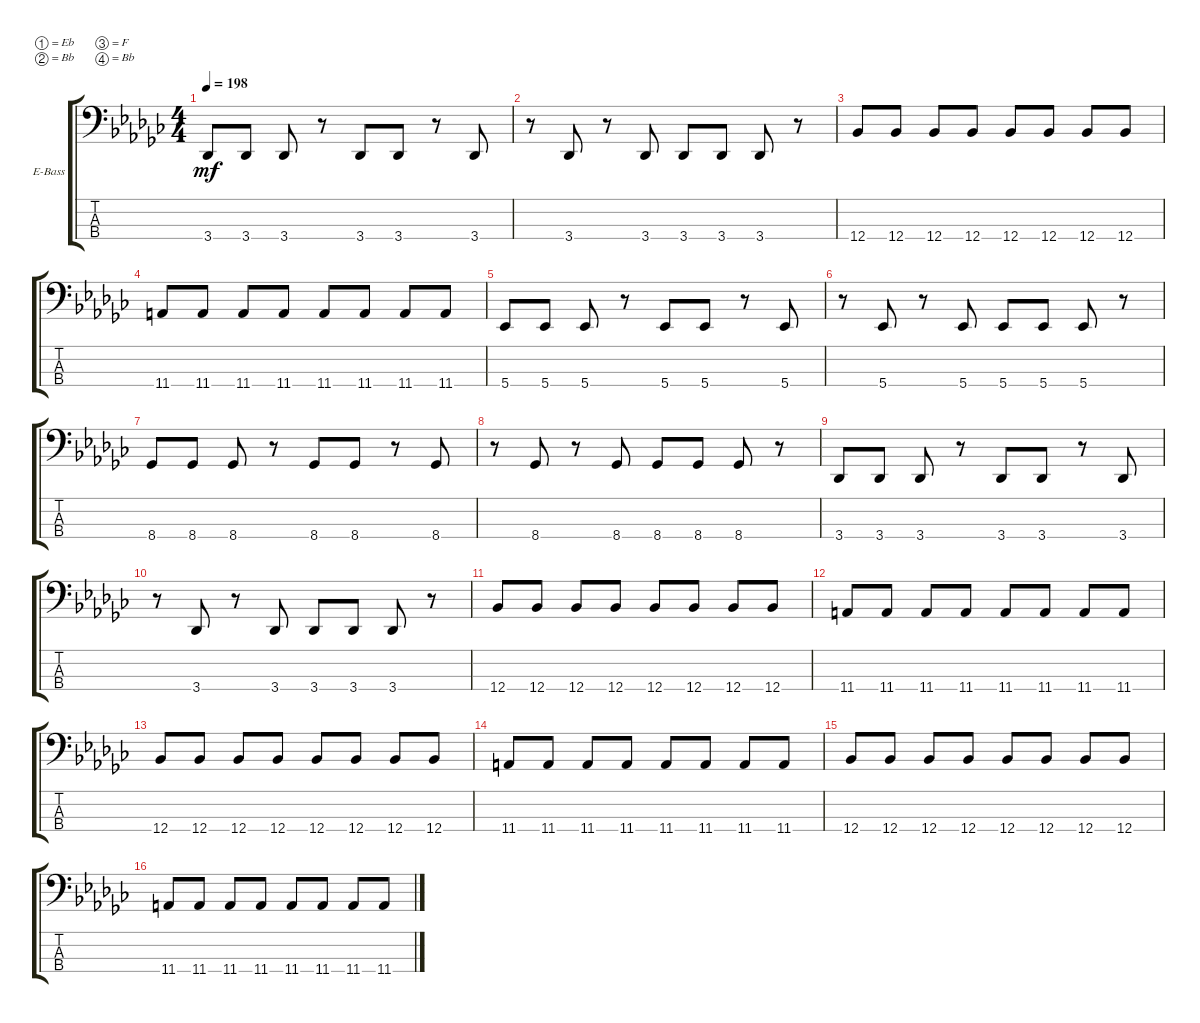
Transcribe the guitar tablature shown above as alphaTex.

\bracketExtendMode groupsimilarinstruments
\firstSystemTrackNameOrientation horizontal
\otherSystemsTrackNameOrientation horizontal
\track ("Electric Bass" "E-Bass") {instrument electricbassfinger}
\staff {score tabs}
\tuning (Eb2 Bb1 F1 Bb0)
\ts (4 4)
\tempo 198
\clef f4
\ks ebminor
3.4.8{dy mf} 3.4.8 3.4.8 r.8 3.4.8 3.4.8 r.8 3.4.8 |
r.8 3.4.8 r.8 3.4.8 3.4.8 3.4.8 3.4.8 r.8 |
12.4.8 12.4.8 12.4.8 12.4.8 12.4.8 12.4.8 12.4.8 12.4.8 |
11.4.8 11.4.8 11.4.8 11.4.8 11.4.8 11.4.8 11.4.8 11.4.8 |
5.4.8 5.4.8 5.4.8 r.8 5.4.8 5.4.8 r.8 5.4.8 |
r.8 5.4.8 r.8 5.4.8 5.4.8 5.4.8 5.4.8 r.8 |
8.4.8 8.4.8 8.4.8 r.8 8.4.8 8.4.8 r.8 8.4.8 |
r.8 8.4.8 r.8 8.4.8 8.4.8 8.4.8 8.4.8 r.8 |
3.4.8 3.4.8 3.4.8 r.8 3.4.8 3.4.8 r.8 3.4.8 |
r.8 3.4.8 r.8 3.4.8 3.4.8 3.4.8 3.4.8 r.8 |
12.4.8 12.4.8 12.4.8 12.4.8 12.4.8 12.4.8 12.4.8 12.4.8 |
11.4.8 11.4.8 11.4.8 11.4.8 11.4.8 11.4.8 11.4.8 11.4.8 |
12.4.8 12.4.8 12.4.8 12.4.8 12.4.8 12.4.8 12.4.8 12.4.8 |
11.4.8 11.4.8 11.4.8 11.4.8 11.4.8 11.4.8 11.4.8 11.4.8 |
12.4.8 12.4.8 12.4.8 12.4.8 12.4.8 12.4.8 12.4.8 12.4.8 |
11.4.8 11.4.8 11.4.8 11.4.8 11.4.8 11.4.8 11.4.8 11.4.8
